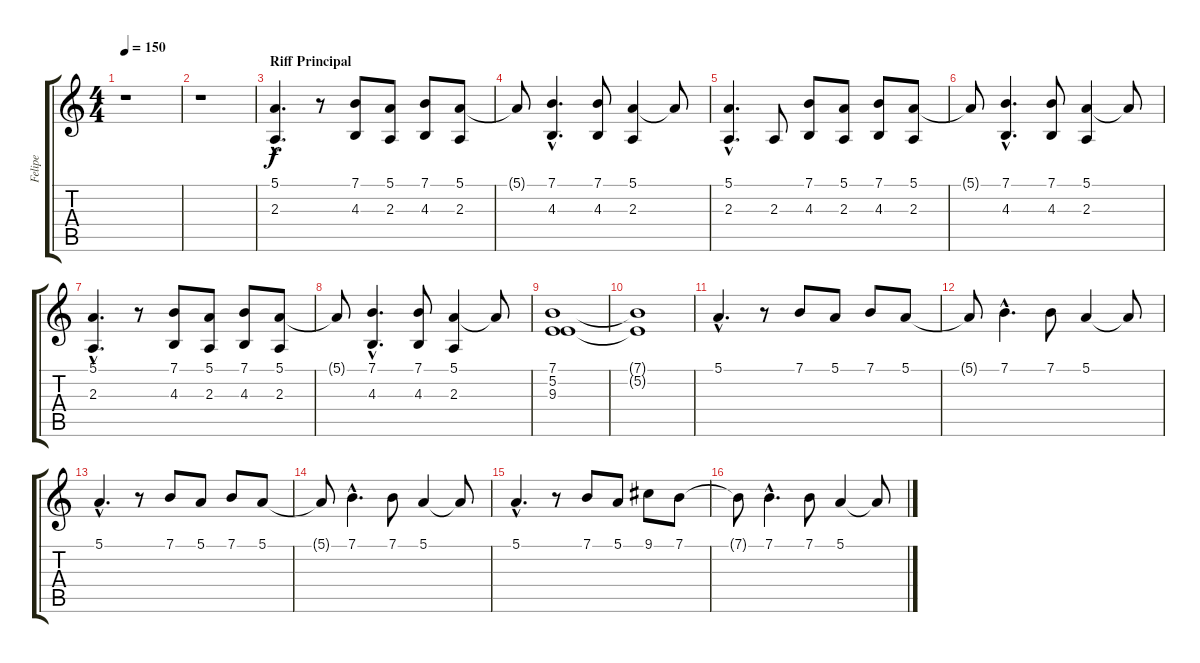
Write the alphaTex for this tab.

\track ("Felipe" "Felipe") {instrument voiceoohs}
\staff {score tabs}
\tuning (E4 B3 G3 D3 A2 E2) {hide}
\ts (4 4)
\tempo 150
\clef g2
\ks c
r.1{dy f} |
r.1 |
\section ("" "Riff Principal")
(5.1{hac} 2.3{hac}).4{d} r.8 (7.1 4.3).8 (5.1 2.3).8 (7.1 4.3).8 (5.1 2.3).8 |
5.1{t}.8 (7.1{hac} 4.3{hac}).4{d} (7.1 4.3).8 (5.1 2.3).4 5.1{t}.8 |
(5.1{hac} 2.3{hac}).4{d} 2.3.8 (7.1 4.3).8 (5.1 2.3).8 (7.1 4.3).8 (5.1 2.3).8 |
5.1{t}.8 (7.1{hac} 4.3{hac}).4{d} (7.1 4.3).8 (5.1 2.3).4 5.1{t}.8 |
(5.1{hac} 2.3{hac}).4{d} r.8 (7.1 4.3).8 (5.1 2.3).8 (7.1 4.3).8 (5.1 2.3).8 |
5.1{t}.8 (7.1{hac} 4.3{hac}).4{d} (7.1 4.3).8 (5.1 2.3).4 5.1{t}.8 |
(7.1 5.2 9.3).1 |
(7.1{t} 5.2{t}).1 |
5.1{hac}.4{d} r.8 7.1.8 5.1.8 7.1.8 5.1.8 |
5.1{t}.8 7.1{hac}.4{d} 7.1.8 5.1.4 5.1{t}.8 |
5.1{hac}.4{d} r.8 7.1.8 5.1.8 7.1.8 5.1.8 |
5.1{t}.8 7.1{hac}.4{d} 7.1.8 5.1.4 5.1{t}.8 |
5.1{hac}.4{d} r.8 7.1.8 5.1.8 9.1.8 7.1.8 |
7.1{t}.8 7.1{hac}.4{d} 7.1.8 5.1.4 5.1{t}.8
